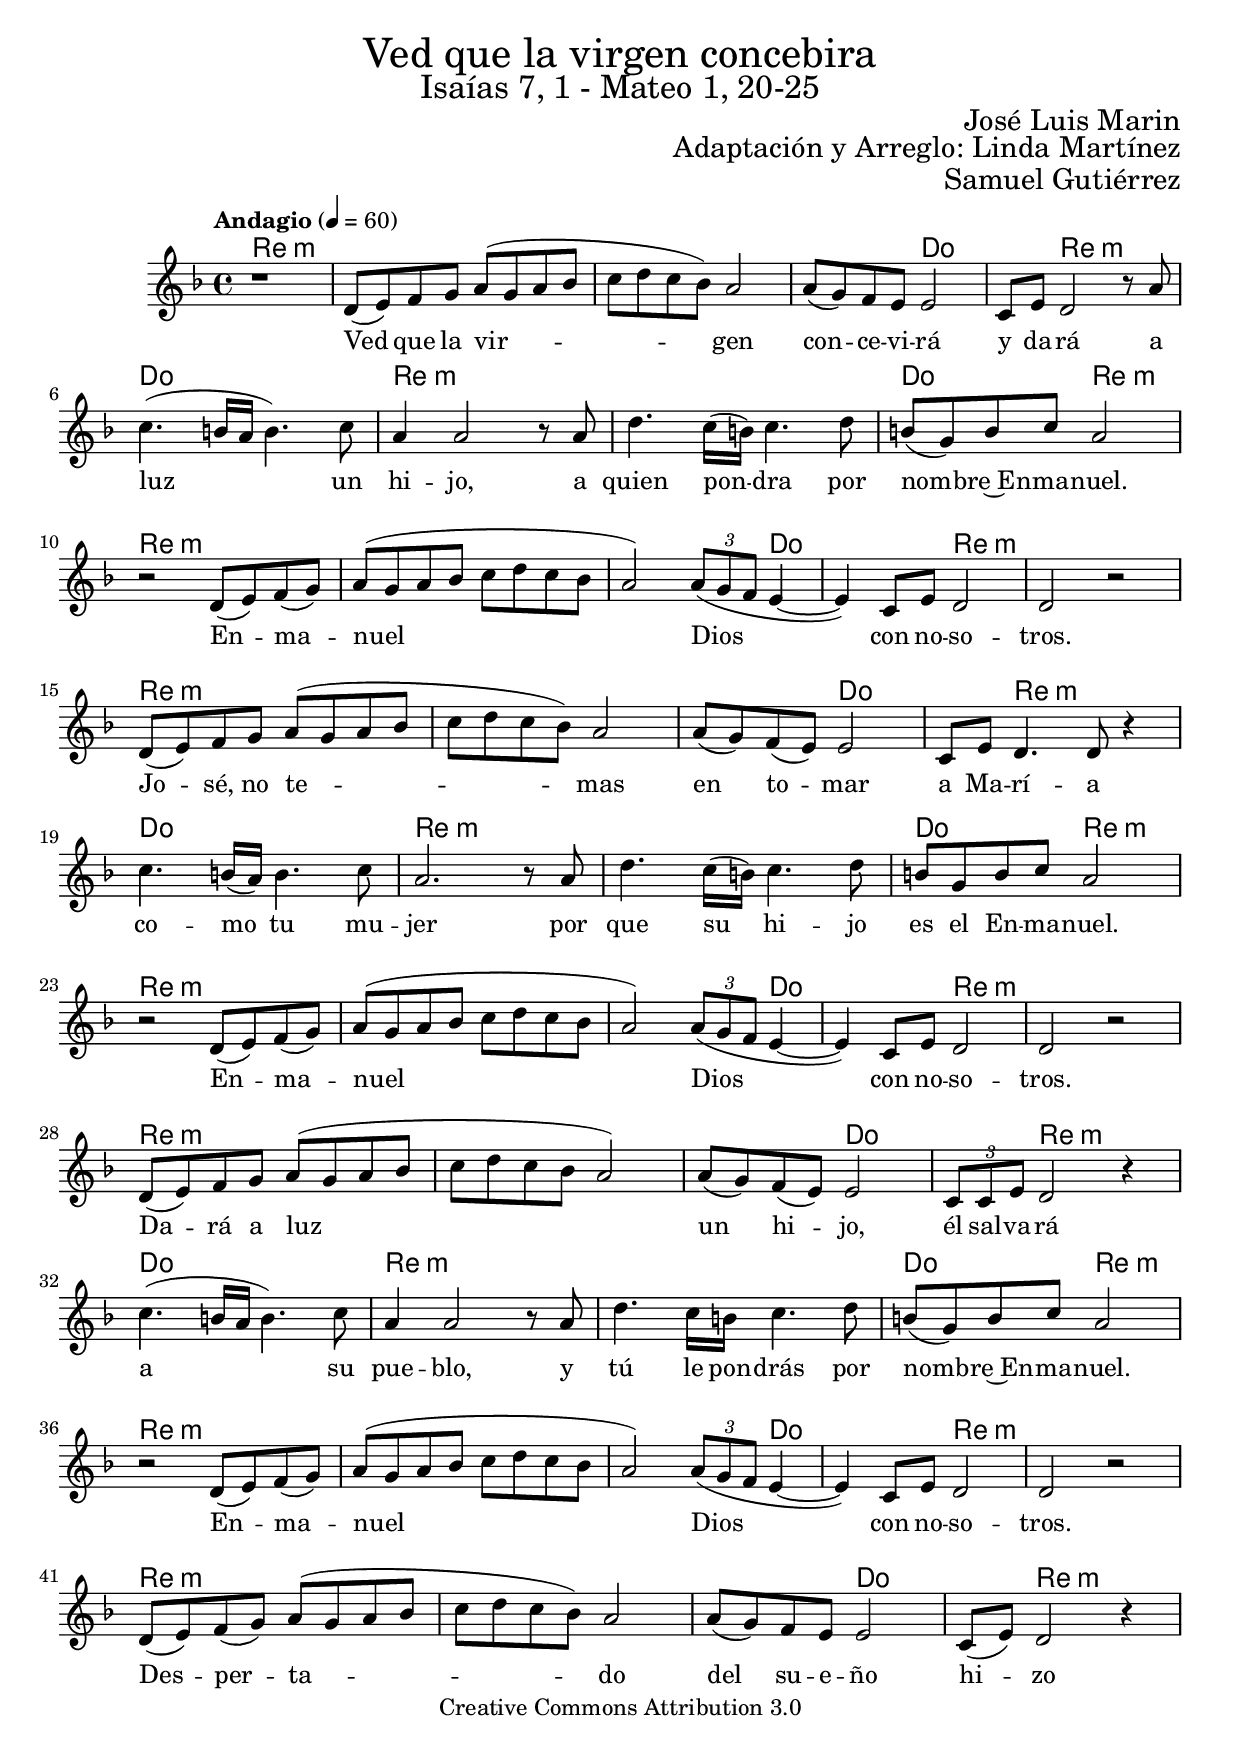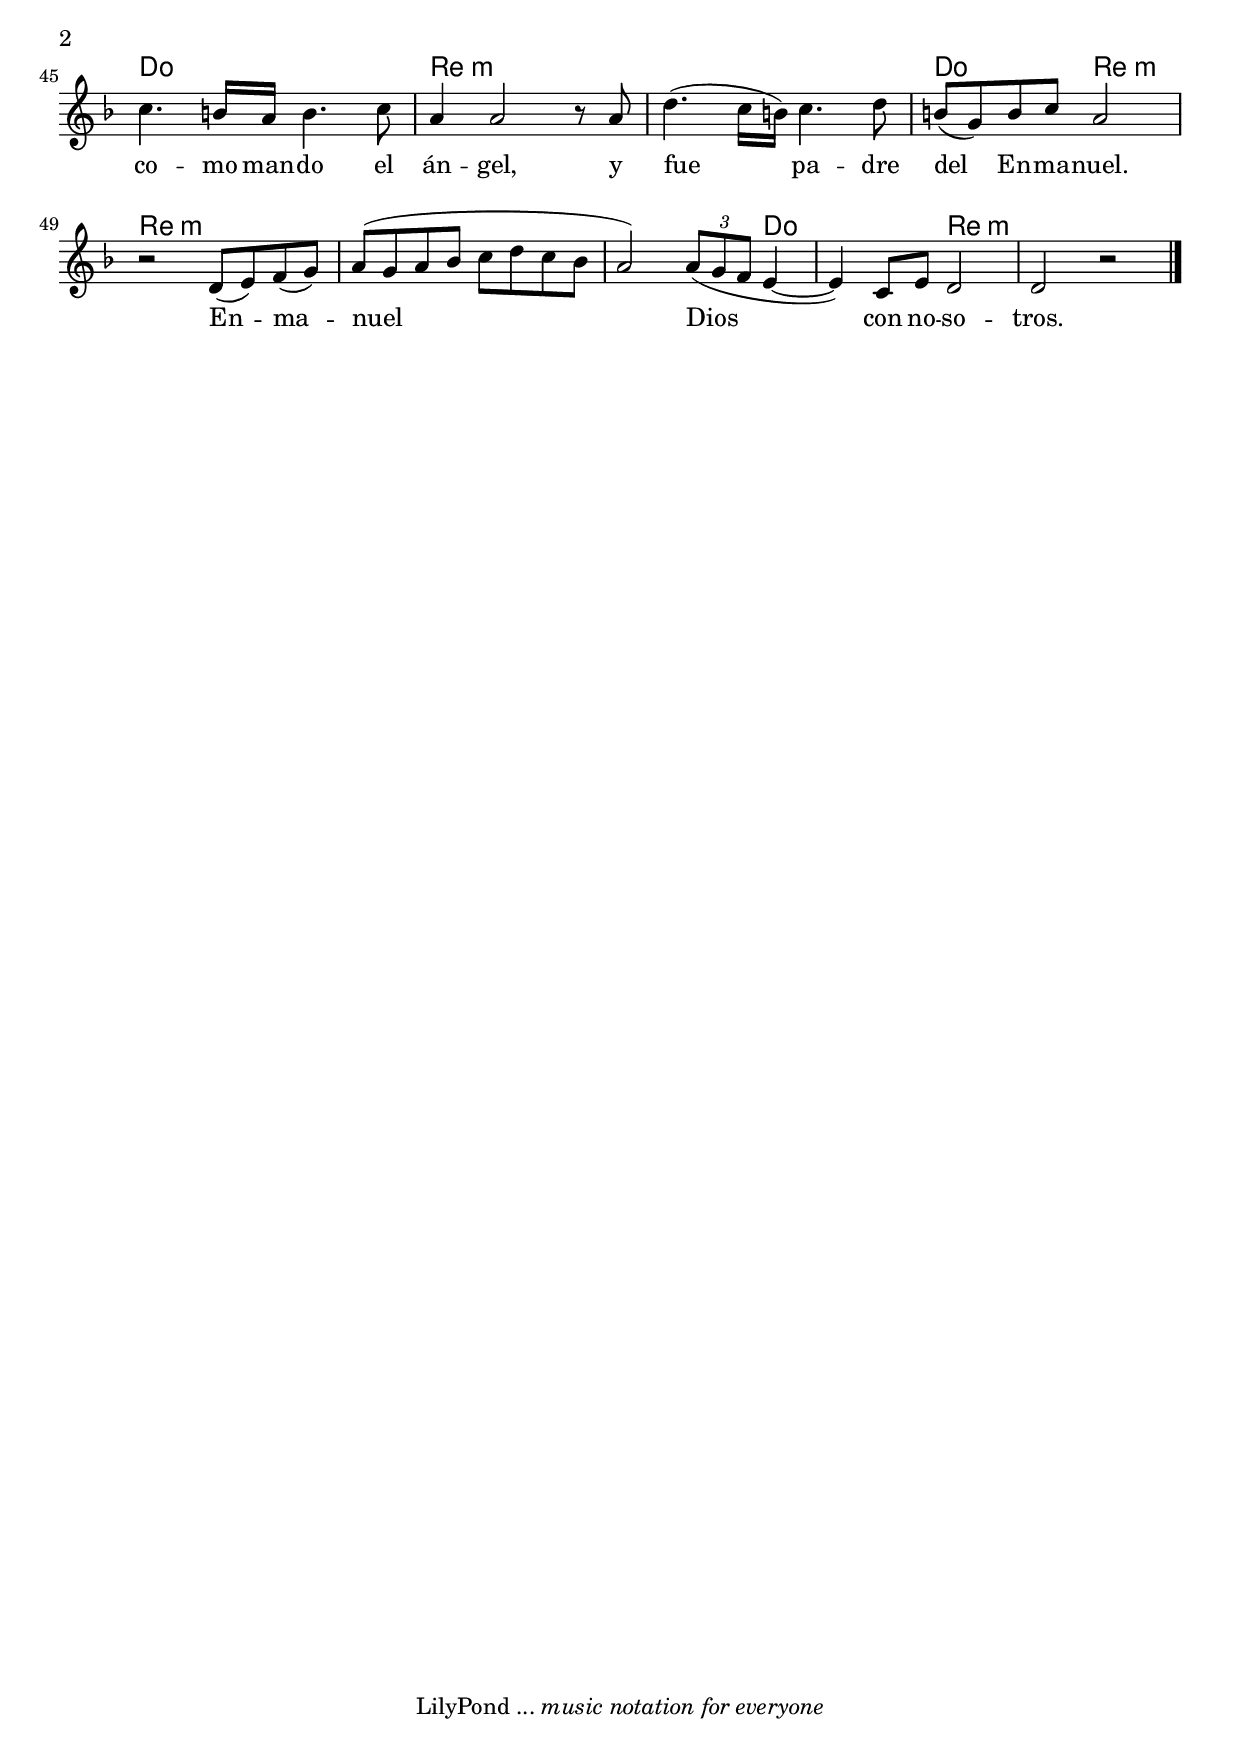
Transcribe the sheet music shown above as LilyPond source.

% Ved que la virgen concebira - Solista
% by serachsam

\language "espanol"
\version "2.23.2"

% --- Global size
%#(set-global-staff-size 18.5)

% --- Cabecera
\markup { \fill-line { \center-column { \fontsize #5 "Ved que la virgen concebira" \fontsize #3 "Isaías 7, 1 - Mateo 1, 20-25" } } }
\markup { \fill-line { " " \right-column { \fontsize #2 "José Luis Marin" } } }
\markup { \fill-line { " " \right-column { \fontsize #2 "Adaptación y Arreglo: Linda Martínez" } } }
\markup { \fill-line { " " \right-column { \fontsize #2 "Samuel Gutiérrez" } } }
\header {
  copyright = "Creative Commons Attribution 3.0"
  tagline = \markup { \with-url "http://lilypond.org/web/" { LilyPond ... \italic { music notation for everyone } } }
  breakbefore = ##t
}

% --- Music
global = {
  \tempo "Andagio" 4=60
  \key re \minor
  \time 4/4
  s1*53
  \bar "|."
}

voice = \relative do' {
  \compressEmptyMeasures
  r1
  re8( mi) fa sol la8( sol la8 sib 
  do re do sib) la2
  la8( sol) fa mi mi2
  do8 mi re2 r8 la'8 
  do4.( si16 la si4.) do8 
  la4 la2 r8 la 
  re4. do16( si) do4. re8 
  si( sol) si do la2 \break
  r2 re,8( mi) fa( sol) 
  la8( sol la8 sib do re do sib 
  la2) \tuplet 3/2 {la8( sol fa} mi4~ 
  mi4) do8 mi re2 
  re2 r2 \break
  
  re8( mi) fa sol la8( sol la8 sib 
  do re do sib) la2
  la8( sol) fa( mi) mi2
  do8 mi re4. re8 r4 \break
  do'4. si16( la) si4. do8 
  la2. r8 la
  re4. do16( si) do4. re8 
  si sol si do la2 \break
  r2 re,8( mi) fa( sol) 
  la8( sol la8 sib do re do sib 
  la2) \tuplet 3/2 {la8( sol fa} mi4~ 
  mi4) do8 mi re2 
  re2 r2 \break
  
  re8( mi) fa sol la8( sol la8 sib 
  do re do sib la2)
  la8( sol) fa( mi) mi2
  \tuplet 3/2 {do8 do mi} re2 r4
  do'4.( si16 la si4.) do8 
  la4 la2 r8 la 
  re4. do16 si do4. re8 
  si( sol) si do la2 \break
  r2 re,8( mi) fa( sol) 
  la8( sol la8 sib do re do sib 
  la2) \tuplet 3/2 {la8( sol fa} mi4~ 
  mi4) do8 mi re2 
  re2 r2 \break
  
  re8( mi) fa( sol) la8( sol la8 sib 
  do re do sib) la2
  la8( sol) fa mi mi2
  do8( mi) re2 r4 
  do'4. si16 la si4. do8
  la4 la2 r8 la8
  re4.( do16 si) do4. re8 
  si8( sol) si do la2 \break
  r2 re,8( mi) fa( sol) 
  la8( sol la8 sib do re do sib 
  la2) \tuplet 3/2 {la8( sol fa} mi4~ 
  mi4) do8 mi re2 
  re2 r2 \break
}

% --- Lyrics
voice-lyrics = \lyricmode {
  Ved que la vir -- gen con -- ce -- vi -- rá 
  y da -- rá a luz un hi -- jo,
  a quien pon -- dra por nom -- bre~En -- ma -- nuel.
  En -- ma -- nuel Dios con no -- so -- tros.
  
  Jo -- sé, no te -- mas en to -- mar 
  a Ma -- rí -- a co -- mo tu mu -- jer 
  por que su hi -- jo es el En -- ma -- nuel. 
  En -- ma -- nuel Dios con no -- so -- tros.
  
  Da -- rá a luz un hi -- jo, 
  él sal -- va -- rá a su pue -- blo, 
  y tú le pon -- drás por nom -- bre~En -- ma -- nuel.
  En -- ma -- nuel Dios con no -- so -- tros.
  
  Des -- per -- ta -- do del su -- e -- ño 
  hi -- zo co -- mo man -- do el án -- gel,
  y fue pa -- dre del En -- ma -- nuel.
  En -- ma -- nuel Dios con no -- so -- tros.
}
 
% --- Harmony
harmonies = \new ChordNames {
  \set ChordNames.midiInstrument = "string ensemble 2"
  \set ChordNames.midiMaximumVolume = #0.5
  \set chordChanges = ##t
  \chordmode {
    \italianChords
    re1:m 
    re1:m 
    re1:m 
    re2:m do2 
    do4 re2.:m 
    do1
    re1:m 
    re1:m
    do2 re2:m 
    re1:m 
    re1:m 
    re2.:m do4
    do2 re2:m
    re1:m 
    
    re1:m 
    re1:m 
    re2:m do2 
    do4 re2.:m 
    do1 
    re1:m 
    re1:m 
    do2 re2:m 
    re1:m 
    re1:m 
    re2.:m do4
    do2 re2:m
    
    re1:m 
    re1:m 
    re1:m 
    re2:m do2 
    do4 re2.:m 
    do1 
    re1:m 
    re1:m 
    do2 re2:m 
    re1:m 
    re1:m 
    re2.:m do4
    do2 re2:m
    
    re1:m 
    re1:m 
    re1:m 
    re2:m do2 
    do4 re2.:m 
    do1 
    re1:m 
    re1:m 
    do2 re2:m 
    re1:m 
    re1:m 
    re2.:m do4
    do2 re2:m
    re1:m
  }
}

% --- Metronome
time = 4
%\include "../metronome.ily"

% --- Sheet
\score {
  <<
    \harmonies
    \new Staff {
      \set Staff.midiInstrument = #"oboe"
      \set Staff.midiMaximumVolume = #1.5
      <<
        \new Voice = "voice" { <<\global \voice>> }
        \new Lyrics \lyricsto "voice" { \voice-lyrics }
      >>
    }
    %\metronome
    >>
  \midi {}
  \layout {}
}

% --- Paper
\paper {
  #(set-default-paper-size "letter")
  page-breaking = #ly:page-turn-breaking
}